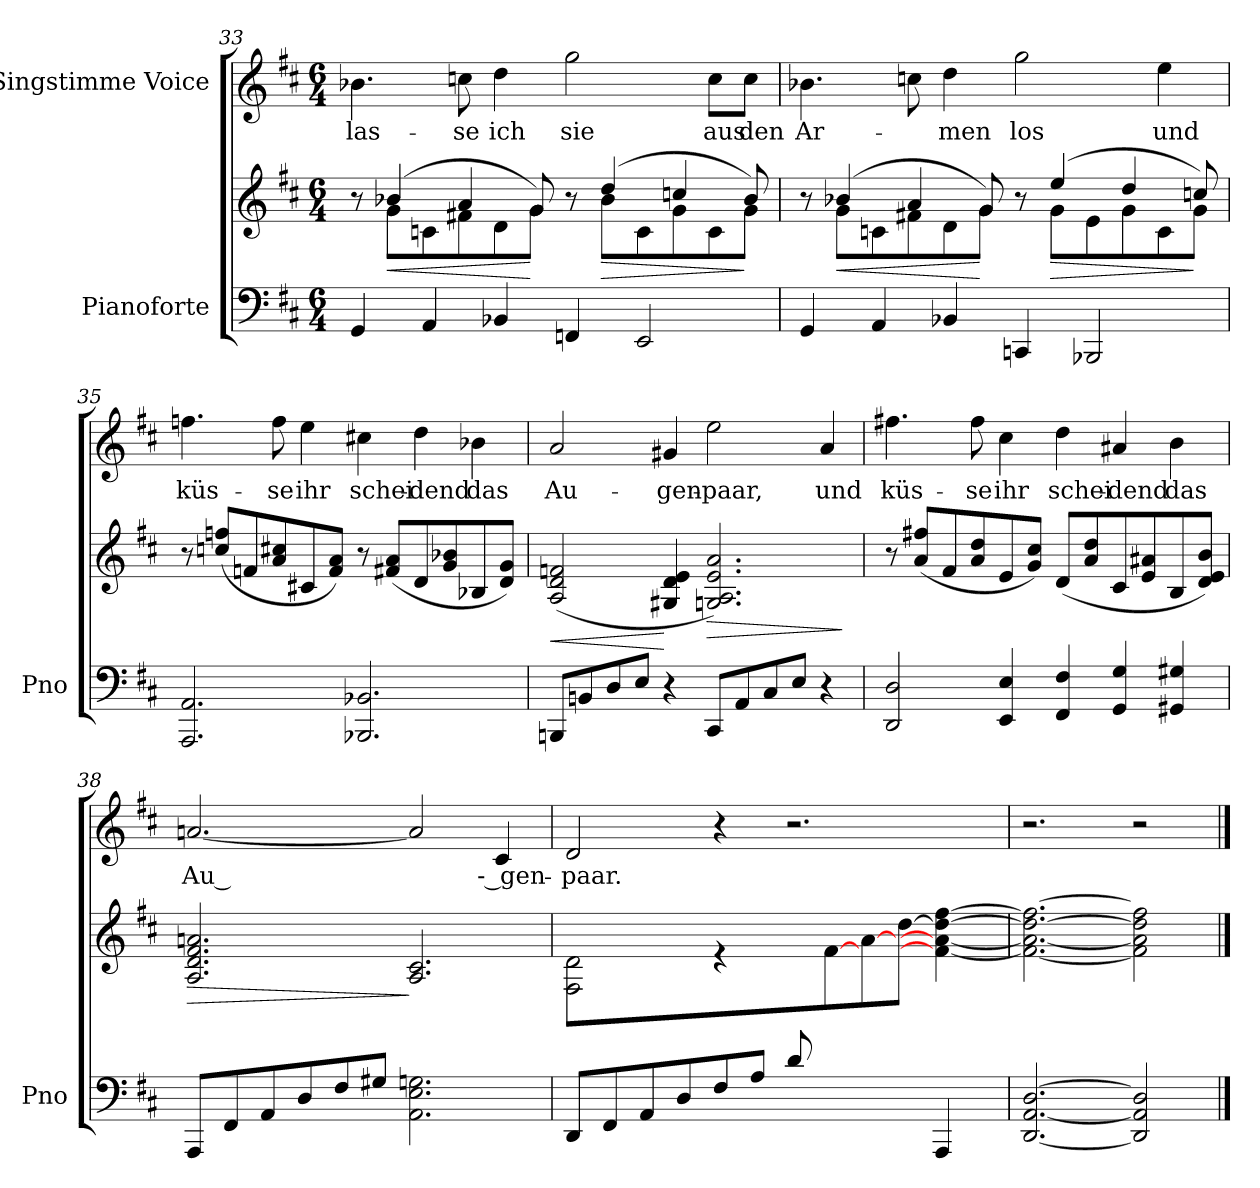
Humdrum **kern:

**kern	**kern	**dynam	**kern	**text
*part2	*part2	*part2	*part1	*part1
*staff3	*staff2	*staff2/3	*staff1	*staff1
*I"Pianoforte	*	*	*I"Singstimme Voice	*
*I'Pno	*	*	*	*
*clefF4	*clefG2	*	*clefG2	*
*k[f#c#]	*k[f#c#]	*	*k[f#c#]	*
*M6/4	*M6/4	*	*M6/4	*
=33	=33	=33	=33	=33
*	*^	*	*	*
!	!	!	!	!	!LO:LY:b
4GG/	8r	8ryy	.	4.b-X\	las-
!	!	!	!LO:HP:b	!	!
.	(4b-X/	8g\L	<	.	.
4AA/	.	8cn\	.	.	.
!	!	!	!	!	!LO:LY:b
.	4a/	8f#X\	.	8ccn\	-se
!	!	!	!	!	!LO:LY:b
4BB-X/	.	8d\	.	4dd\	ich
.	8g/)	8g\J	[	.	.
!	!	!	!	!	!LO:LY:b
4FFn/	8r	8ryy	.	2gg\	sie
!	!	!	!LO:HP:b	!	!
.	(4dd/	8b-\L	>	.	.
2EE/	.	8c\	.	.	.
.	4ccn/	8g\	.	.	.
!	!	!	!	!	!LO:LY:b
.	.	8c\	.	8cc\L	aus
!	!	!	!	!	!LO:LY:b
.	8b-/)	8g\J	]	8cc\J	den
!!LO:LB:g=z
=34	=34	=34	=34	=34	=34
!	!	!	!	!	!LO:LY:b
4GG/	8r	8ryy	.	4.b-X\	Ar-
!	!	!	!LO:HP:b	!	!
.	(4b-X/	8g\L	<	.	.
4AA/	.	8cn\	.	.	.
.	4a/	8f#X\	.	8ccn\	.
!	!	!	!	!	!LO:LY:b
4BB-X/	.	8d\	.	4dd\	-men
.	8g/)	8g\J	[	.	.
!	!	!	!	!	!LO:LY:b
4CCn/	8r	8ryy	.	2gg\	los
!	!	!	!LO:HP:b	!	!
.	(4ee/	8g\L	>	.	.
2BBB-X/	.	8e\	.	.	.
.	4dd/	8g\	.	.	.
!	!	!	!	!	!LO:LY:b
.	.	8c\	.	4ee\	und
.	8ccn/)	8g\J	]	.	.
=35	=35	=35	=35	=35	=35
!	!	!	!	!	!LO:LY:b
*	*v	*v	*	*	*
2.AAA/ 2.AA/	8r	.	4.ffn\	küs-
.	(8ccn/ 8ffn/L	.	.	.
.	8fn/	.	.	.
!	!	!	!	!LO:LY:b
.	8a/ 8cc#X/	.	8ff\	-se
!	!	!	!	!LO:LY:b
.	8c#X/	.	4ee\	ihr
.	8f/ 8a/J)	.	.	.
!	!	!	!	!LO:LY:b
2.BBB-X/ 2.BB-X/	8r	.	4cc#X\	schei-
.	(8f#X/ 8a/L	.	.	.
!	!	!	!	!LO:LY:b
.	8d/	.	4dd\	-dend
.	8g/ 8b-X/	.	.	.
!	!	!	!	!LO:LY:b
.	8B-X/	.	4b-X\	das
.	8d/ 8g/J)	.	.	.
=36	=36	=36	=36	=36
!	!	!LO:HP:b	!	!LO:LY:b
8BBBn/L	(<2A/ 2d/ 2fn/	<	2a/	Au-
8BBn/	.	.	.	.
8D/	.	.	.	.
8E/J	.	.	.	.
!	!	!	!	!LO:LY:b
4r	4G#X/ 4d/ 4e/	[	4g#X/	-gen-
!	!	!LO:HP:b	!	!LO:LY:b
8CC#/L	2.Gn/ 2.A/ 2.e/ 2.a/)	>	2ee\	-paar,
8AA/	.	.	.	.
8C#/	.	.	.	.
8E/J	.	.	.	.
!	!	!	!	!LO:LY:b
4r	.	.	4a/	und
.	.	]	.	.
!!LO:LB:g=z
=37	=37	=37	=37	=37
!	!	!	!	!LO:LY:b
2DD/ 2D/	8r	.	4.ff#X\	küs-
.	(8a/ 8ff#X/L	.	.	.
.	8f#/	.	.	.
!	!	!	!	!LO:LY:b
.	8a/ 8dd/	.	8ff#\	-se
!	!	!	!	!LO:LY:b
4EE/ 4E/	8e/	.	4cc#\	ihr
.	8g/ 8cc#/J)	.	.	.
!	!	!	!	!LO:LY:b
4FF#/ 4F#/	(8d/L	.	4dd\	schei-
.	8a/ 8dd/	.	.	.
!	!	!	!	!LO:LY:b
4GG/ 4G/	8c#/	.	4a#X/	-dend
.	8e/ 8a#X/	.	.	.
!	!	!	!	!LO:LY:b
4GG#X/ 4G#X/	8B/	.	4b\	das
.	8d/ 8e/ 8b/J)	.	.	.
=38	=38	=38	=38	=38
!	!	!LO:HP:b	!	!LO:LY:b
8AAA/L	2.A/ 2.d/ 2.f#/ 2.an/	>	[2.an/	Au --
8FF#/	.	.	.	.
8AA/	.	.	.	.
8D/	.	.	.	.
8F#/	.	.	.	.
8G#X/J	.	.	.	.
2.AA\ 2.E\ 2.Gn\	2.A/ 2.c#/	]	2a/]	.
!	!	!	!	!LO:LY:b
.	.	.	4c#/	-- gen-
=39	=39	=39	=39	=39
*^	*	*	*	*
!	!	!	!	!	!LO:LY:b
2.ryy	8DD/L	2F#/ 2d/	.	2d/	-paar.
.	8FF#/	.	.	.	.
.	8AA/	.	.	.	.
.	8D/	.	.	.	.
.	8F#/	4r	.	4r	.
.	8A/J	.	.	.	.
8d/L	2ryy	8ryy	.	2.r	.
2ryy	.	[<8f#\	.	.	.
.	.	[<8a\	.	.	.
.	.	[<8dd\J	.	.	.
.	4AAA/	(4f#\_ 4a\_ 4dd\_ [4ff#\	.	.	.
8ryy	.	.	.	.	.
*v	*v	*	*	*	*
=40	=40	=40	=40	=40
[2.DD/ [>2.AA/ [2.D/	2.f#\_ 2.a\_ 2.dd\_ 2.ff#\_	.	2.r	.
2DD/] 2AA/] 2D/]	2f#\] 2a\] 2dd\] 2ff#\]	.	2r	.
==	==	==	==	==
*-	*-	*-	*-	*-
